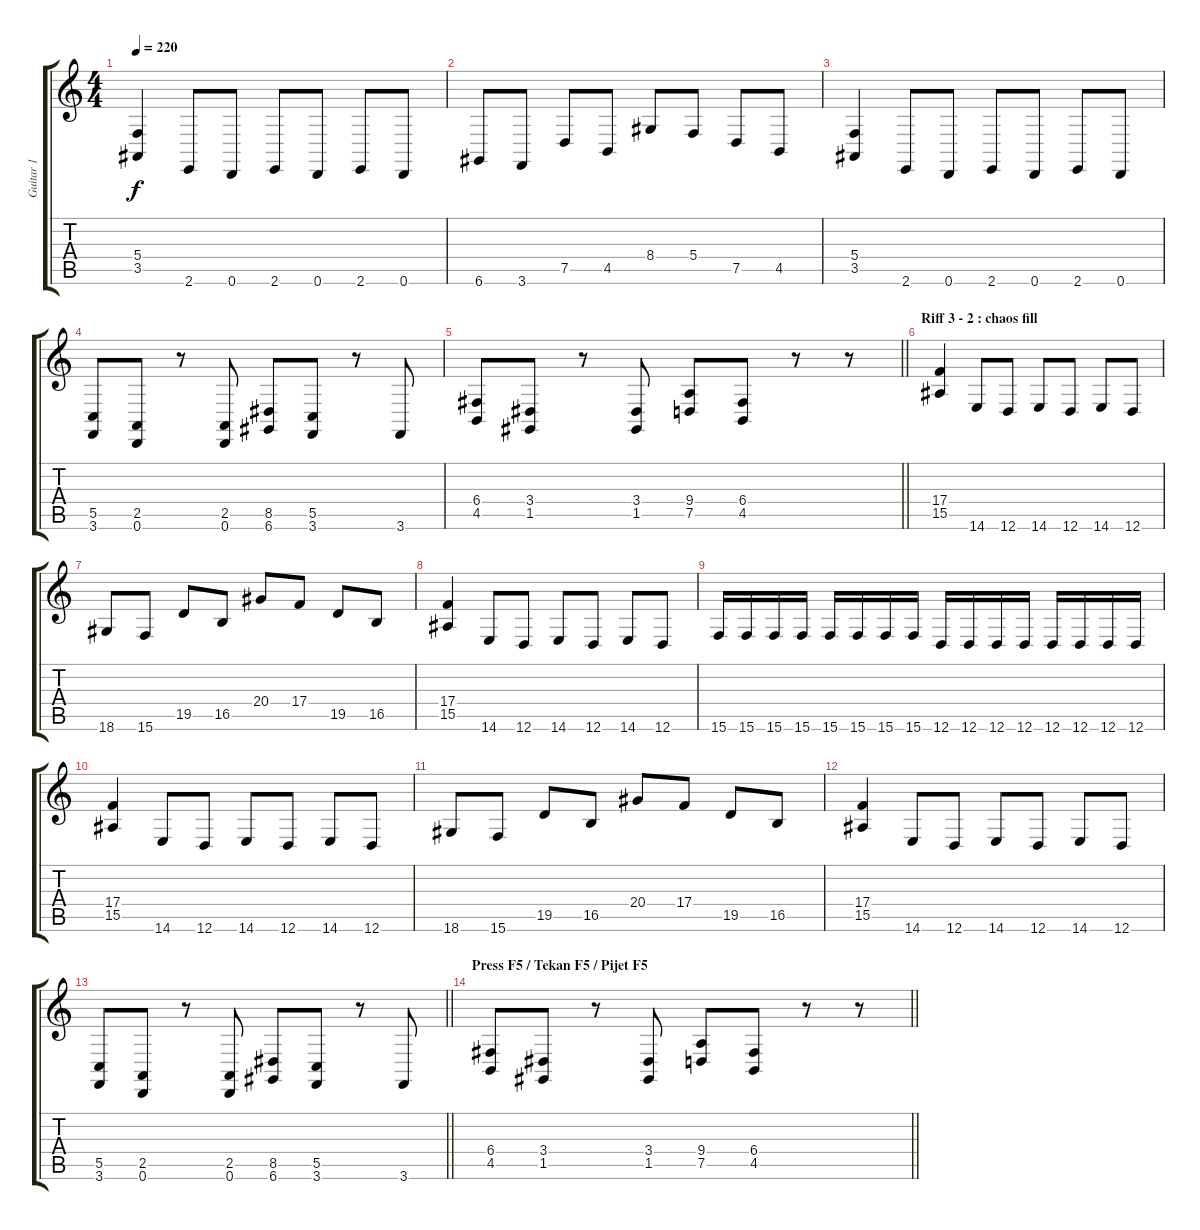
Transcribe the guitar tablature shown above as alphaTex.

\track ("Guitar 1" "Guitar 1") {instrument stringensemble1}
\staff {score tabs}
\tuning (D4 A3 F3 C3 G2 D2) {hide}
\ts (4 4)
\tempo 220
\clef g2
\ks c
(5.4 3.5).4{dy f} 2.6.8 0.6.8 2.6.8 0.6.8 2.6.8 0.6.8 |
6.6.8 3.6.8 7.5.8 4.5.8 8.4.8 5.4.8 7.5.8 4.5.8 |
(5.4 3.5).4 2.6.8 0.6.8 2.6.8 0.6.8 2.6.8 0.6.8 |
(5.5 3.6).8 (2.5 0.6).8 r.8 (2.5 0.6).8 (8.5 6.6).8 (5.5 3.6).8 r.8 3.6.8 |
\barLineRight lightlight
(6.4 4.5).8 (3.4 1.5).8 r.8 (3.4 1.5).8 (9.4 7.5).8 (6.4 4.5).8 r.8 r.8 |
\section ("" "Riff 3 - 2 : chaos fill")
(17.4 15.5).4 14.6.8 12.6.8 14.6.8 12.6.8 14.6.8 12.6.8 |
18.6.8 15.6.8 19.5.8 16.5.8 20.4.8 17.4.8 19.5.8 16.5.8 |
(17.4 15.5).4 14.6.8 12.6.8 14.6.8 12.6.8 14.6.8 12.6.8 |
15.6.16 15.6.16 15.6.16 15.6.16 15.6.16 15.6.16 15.6.16 15.6.16 12.6.16 12.6.16 12.6.16 12.6.16 12.6.16 12.6.16 12.6.16 12.6.16 |
(17.4 15.5).4 14.6.8 12.6.8 14.6.8 12.6.8 14.6.8 12.6.8 |
18.6.8 15.6.8 19.5.8 16.5.8 20.4.8 17.4.8 19.5.8 16.5.8 |
(17.4 15.5).4 14.6.8 12.6.8 14.6.8 12.6.8 14.6.8 12.6.8 |
\barLineRight lightlight
(5.5 3.6).8 (2.5 0.6).8 r.8 (2.5 0.6).8 (8.5 6.6).8 (5.5 3.6).8 r.8 3.6.8 |
\section ("" "Press F5 / Tekan F5 / Pijet F5")
\barLineRight lightlight
(6.4 4.5).8 (3.4 1.5).8 r.8 (3.4 1.5).8 (9.4 7.5).8 (6.4 4.5).8 r.8 r.8
